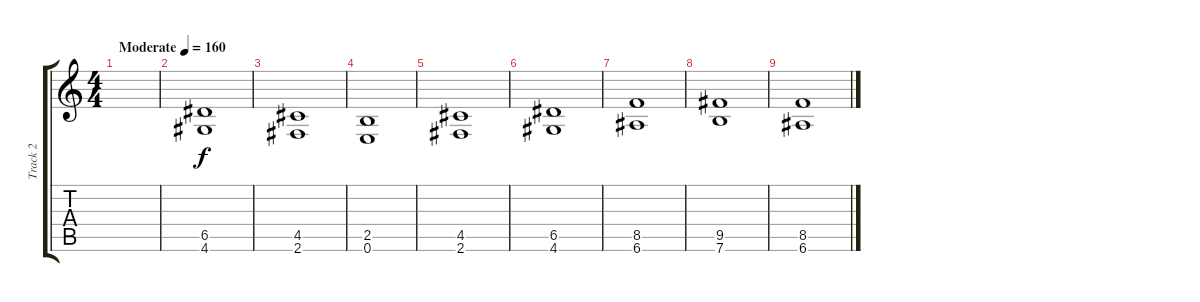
\track ("Track 2" "Track 2") {instrument acousticguitarsteel}
\staff {score tabs}
\tuning (E4 B3 G3 D3 A2 E2) {hide}
\ts (4 4)
\tempo (160 "Moderate")
\clef g2
\ks c
|
(6.5 4.6).1 |
(4.5 2.6).1 |
(2.5 0.6).1 |
(4.5 2.6).1 |
(6.5 4.6).1 |
(8.5 6.6).1 |
(9.5 7.6).1 |
(8.5 6.6).1
